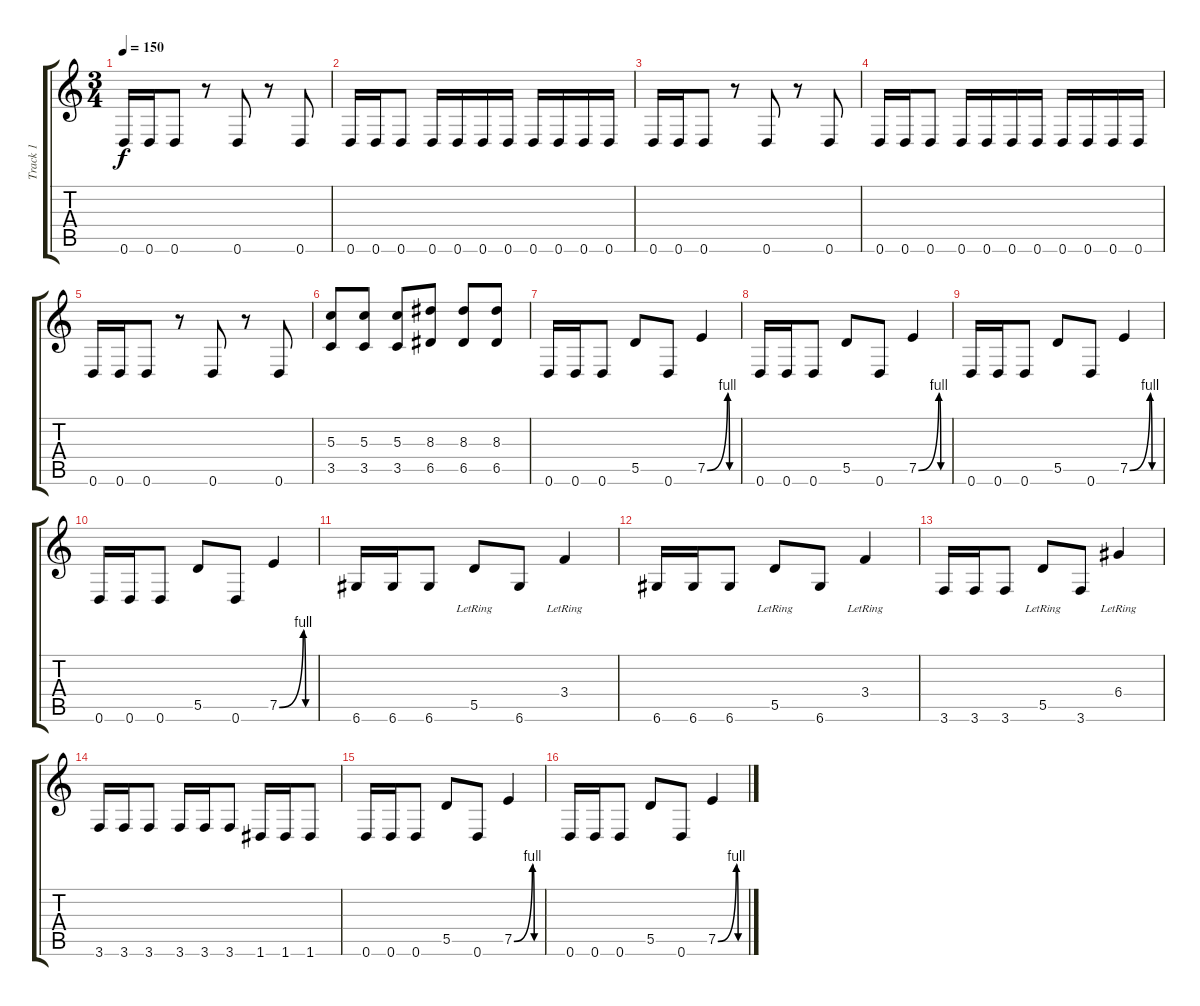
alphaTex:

\track ("Track 1" "Track 1") {instrument distortionguitar}
\staff {score tabs}
\tuning (E4 B3 G3 D3 A2 D2) {hide}
\ts (3 4)
\tempo 150
\clef g2
\ks c
0.6.16{dy f} 0.6.16 0.6.8 r.8 0.6.8 r.8 0.6.8 |
0.6.16 0.6.16 0.6.8 0.6.16 0.6.16 0.6.16 0.6.16 0.6.16 0.6.16 0.6.16 0.6.16 |
0.6.16 0.6.16 0.6.8 r.8 0.6.8 r.8 0.6.8 |
0.6.16 0.6.16 0.6.8 0.6.16 0.6.16 0.6.16 0.6.16 0.6.16 0.6.16 0.6.16 0.6.16 |
0.6.16 0.6.16 0.6.8 r.8 0.6.8 r.8 0.6.8 |
(5.3 3.5).8 (5.3 3.5).8 (5.3 3.5).8 (8.3 6.5).8 (8.3 6.5).8 (8.3 6.5).8 |
0.6.16 0.6.16 0.6.8 5.5.8 0.6.8 7.5{be (custom 0 0 41 4 45 0 60 0)}.4 |
0.6.16 0.6.16 0.6.8 5.5.8 0.6.8 7.5{be (custom 0 0 41 4 45 0 60 0)}.4 |
0.6.16 0.6.16 0.6.8 5.5.8 0.6.8 7.5{be (custom 0 0 41 4 45 0 60 0)}.4 |
0.6.16 0.6.16 0.6.8 5.5.8 0.6.8 7.5{be (custom 0 0 41 4 45 0 60 0)}.4 |
6.6.16 6.6.16 6.6.8 5.5{lr}.8 6.6.8 3.4{lr}.4 |
6.6.16 6.6.16 6.6.8 5.5{lr}.8 6.6.8 3.4{lr}.4 |
3.6.16 3.6.16 3.6.8 5.5{lr}.8 3.6.8 6.4{lr}.4 |
3.6.16 3.6.16 3.6.8 3.6.16 3.6.16 3.6.8 1.6.16 1.6.16 1.6.8 |
0.6.16 0.6.16 0.6.8 5.5.8 0.6.8 7.5{be (custom 0 0 41 4 45 0 60 0)}.4 |
0.6.16 0.6.16 0.6.8 5.5.8 0.6.8 7.5{be (custom 0 0 41 4 45 0 60 0)}.4
